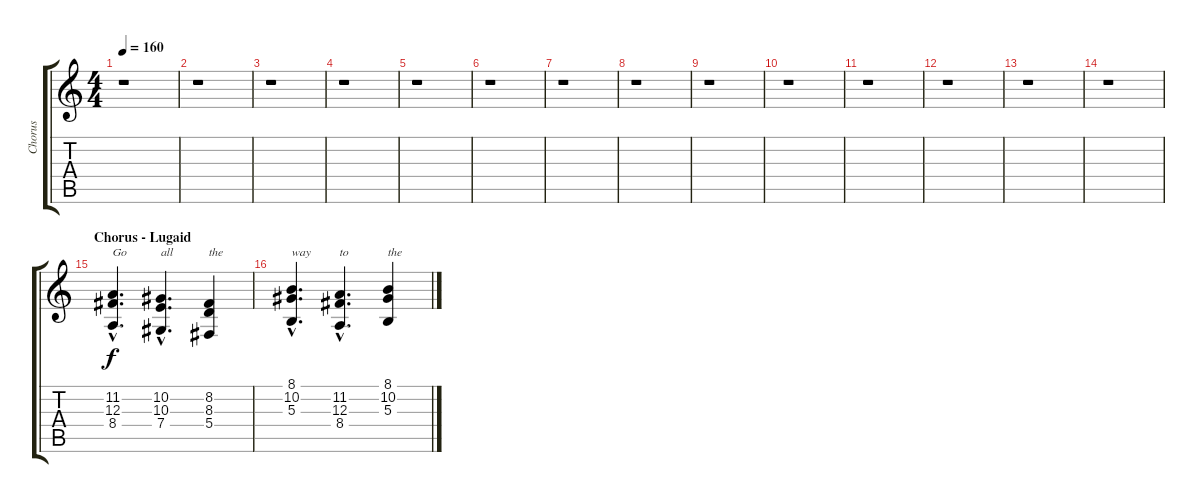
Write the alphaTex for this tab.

\track ("Chorus" "Chorus") {instrument choiraahs}
\staff {score tabs}
\tuning (Eb4 Bb3 Gb3 Db3 Ab2 Eb2) {hide}
\ts (4 4)
\tempo 160
\clef g2
\ks c
r.1{dy f} |
r.1 |
r.1 |
r.1 |
r.1 |
r.1 |
r.1 |
r.1 |
r.1 |
r.1 |
r.1 |
r.1 |
r.1 |
r.1 |
\section ("" "Chorus - Lugaid")
(11.2{hac} 12.3{hac} 8.4{hac}).4{d txt "Go"} (10.2{hac} 10.3{hac} 7.4{hac}).4{d txt "all"} (8.2 8.3 5.4).4{txt "the"} |
(8.1{hac} 10.2{hac} 5.3{hac}).4{d txt "way"} (11.2{hac} 12.3{hac} 8.4{hac}).4{d txt "to"} (8.1 10.2 5.3).4{txt "the"}
